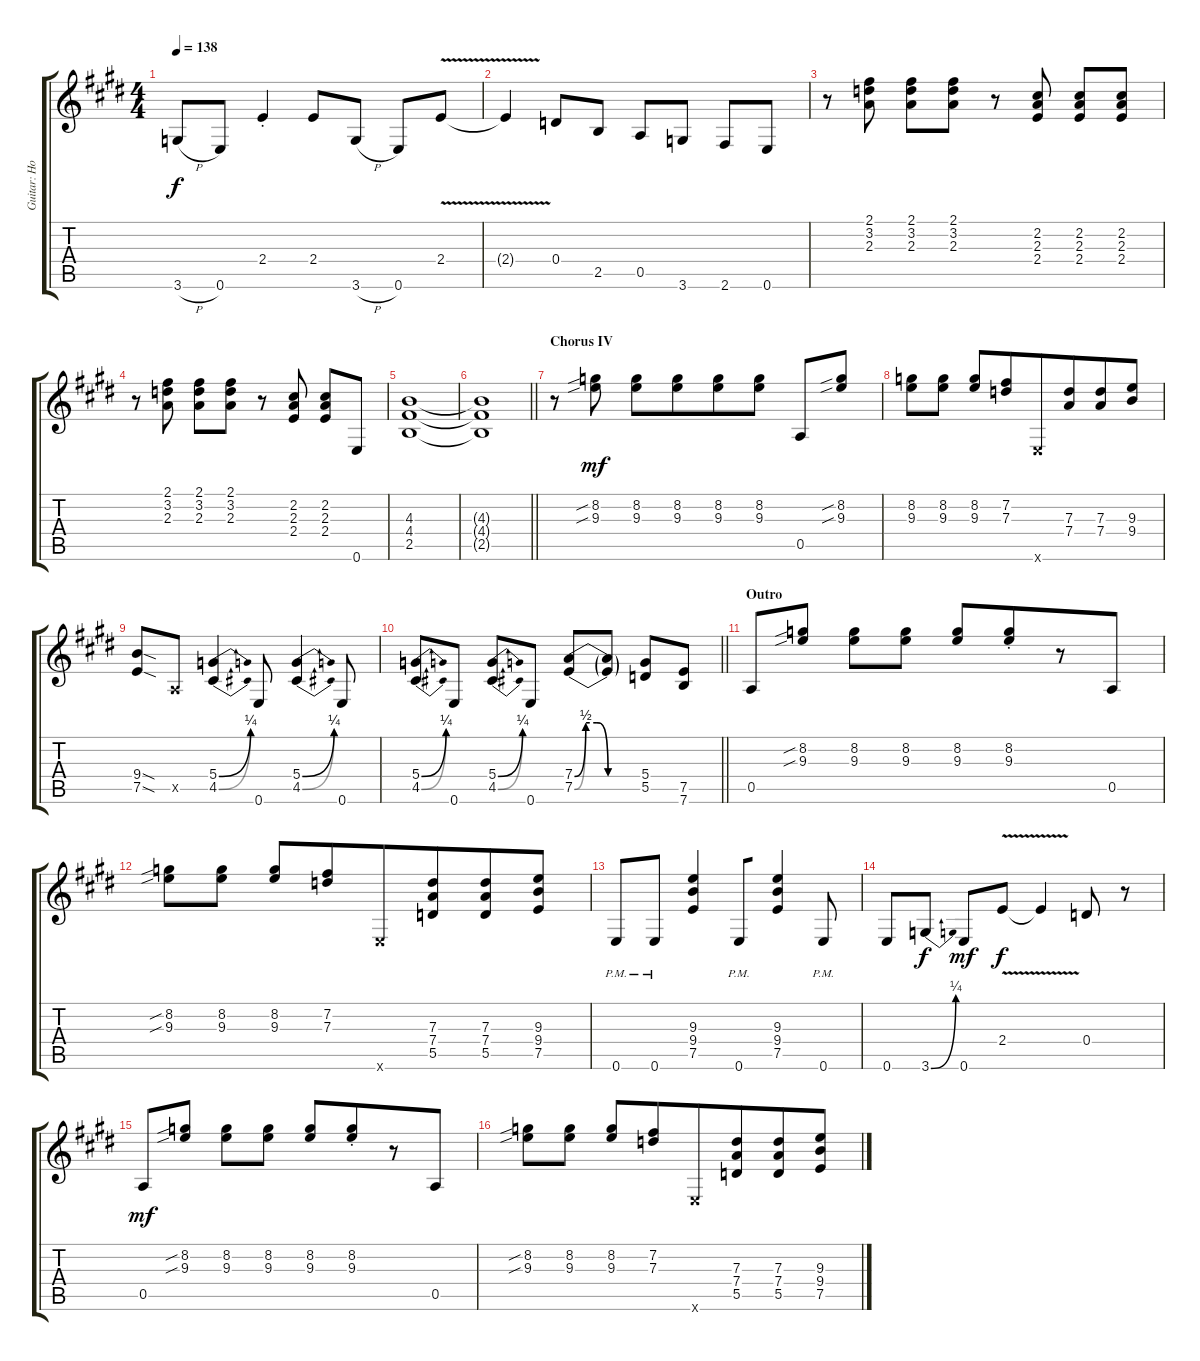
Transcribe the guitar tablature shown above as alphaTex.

\track ("Guitar: Howard" "Guitar: Ho") {instrument distortionguitar}
\staff {score tabs}
\tuning (E4 B3 G3 D3 A2 E2) {hide}
\ts (4 4)
\tempo 138
\clef g2
\ks e
3.6{h}.8{dy f} 0.6.8 2.4{st}.4 2.4.8 3.6{h}.8 0.6.8 2.4{v}.8 |
2.4{t}.4 0.4.8 2.5.8 0.5.8 3.6.8 2.6.8 0.6.8 |
r.8 (2.1 3.2 2.3).8 (2.1 3.2 2.3).8 (2.1 3.2 2.3).8 r.8 (2.2 2.3 2.4).8 (2.2 2.3 2.4).8 (2.2 2.3 2.4).8 |
r.8 (2.1 3.2 2.3).8 (2.1 3.2 2.3).8 (2.1 3.2 2.3).8 r.8 (2.2 2.3 2.4).8 (2.2 2.3 2.4).8 0.6.8 |
(4.3 4.4 2.5).1 |
\barLineRight lightlight
(4.3{t} 4.4{t} 2.5{t}).1 |
\section ("" "Chorus IV")
r.8 (8.2{sib} 9.3{sib}).8{dy mf} (8.2 9.3).8 (8.2 9.3).8{beam merge} (8.2 9.3).8{beam merge} (8.2 9.3).8 0.5.8 (8.2{sib} 9.3{sib}).8 |
(8.2 9.3).8 (8.2 9.3).8 (8.2 9.3).8{beam merge} (7.2 7.3).8{beam merge} 0.6{x}.8{beam merge} (7.3 7.4).8{beam merge} (7.3 7.4).8{beam merge} (9.3 9.4).8 |
(9.4{sod} 7.5{sod}).8 0.5{x}.8 (5.4{be (bend 0 0 60 1)} 4.5{be (bend 0 0 60 1)}).4 0.6.8 (5.4{be (bend 0 0 60 1)} 4.5{be (bend 0 0 60 1)}).4 0.6.8 |
\barLineRight lightlight
(5.4{be (bend 0 0 60 1)} 4.5{be (bend 0 0 60 1)}).8 0.6.8 (5.4{be (bend 0 0 60 1)} 4.5{be (bend 0 0 60 1)}).8 0.6.8 (7.4{be (custom 0 0 10 2 20 2 30 0 60 0)} 7.5{be (custom 0 0 10 2 20 2 30 0 60 0)}).8 (7.4{t} 7.5{t}).8 (5.4 5.5).8 (7.5 7.6).8 |
\section ("" "Outro")
0.5.8 (8.2{sib} 9.3{sib}).8 (8.2 9.3).8 (8.2 9.3).8 (8.2 9.3).8{beam merge} (8.2{st} 9.3{st}).8{beam merge} r.8 0.5.8 |
(8.2{sib} 9.3{sib}).8 (8.2 9.3).8 (8.2 9.3).8{beam merge} (7.2 7.3).8{beam merge} 0.6{x}.8{beam merge} (7.3 7.4 5.5).8{beam merge} (7.3 7.4 5.5).8{beam merge} (9.3 9.4 7.5).8 |
0.6{pm}.8 0.6{pm}.8{beam merge} (9.3 9.4 7.5).4 0.6{pm}.8{beam merge} (9.3 9.4 7.5).4 0.6{pm}.8 |
0.6.8 3.6{be (bend 0 0 60 1)}.8{dy f} 0.6.8{dy mf} 2.4{v}.8{dy f} 2.4{t}.4 0.4.8 r.8 |
0.5.8{dy mf} (8.2{sib} 9.3{sib}).8 (8.2 9.3).8 (8.2 9.3).8 (8.2 9.3).8{beam merge} (8.2{st} 9.3{st}).8{beam merge} r.8 0.5.8 |
(8.2{sib} 9.3{sib}).8 (8.2 9.3).8 (8.2 9.3).8{beam merge} (7.2 7.3).8{beam merge} 0.6{x}.8{beam merge} (7.3 7.4 5.5).8{beam merge} (7.3 7.4 5.5).8{beam merge} (9.3 9.4 7.5).8
